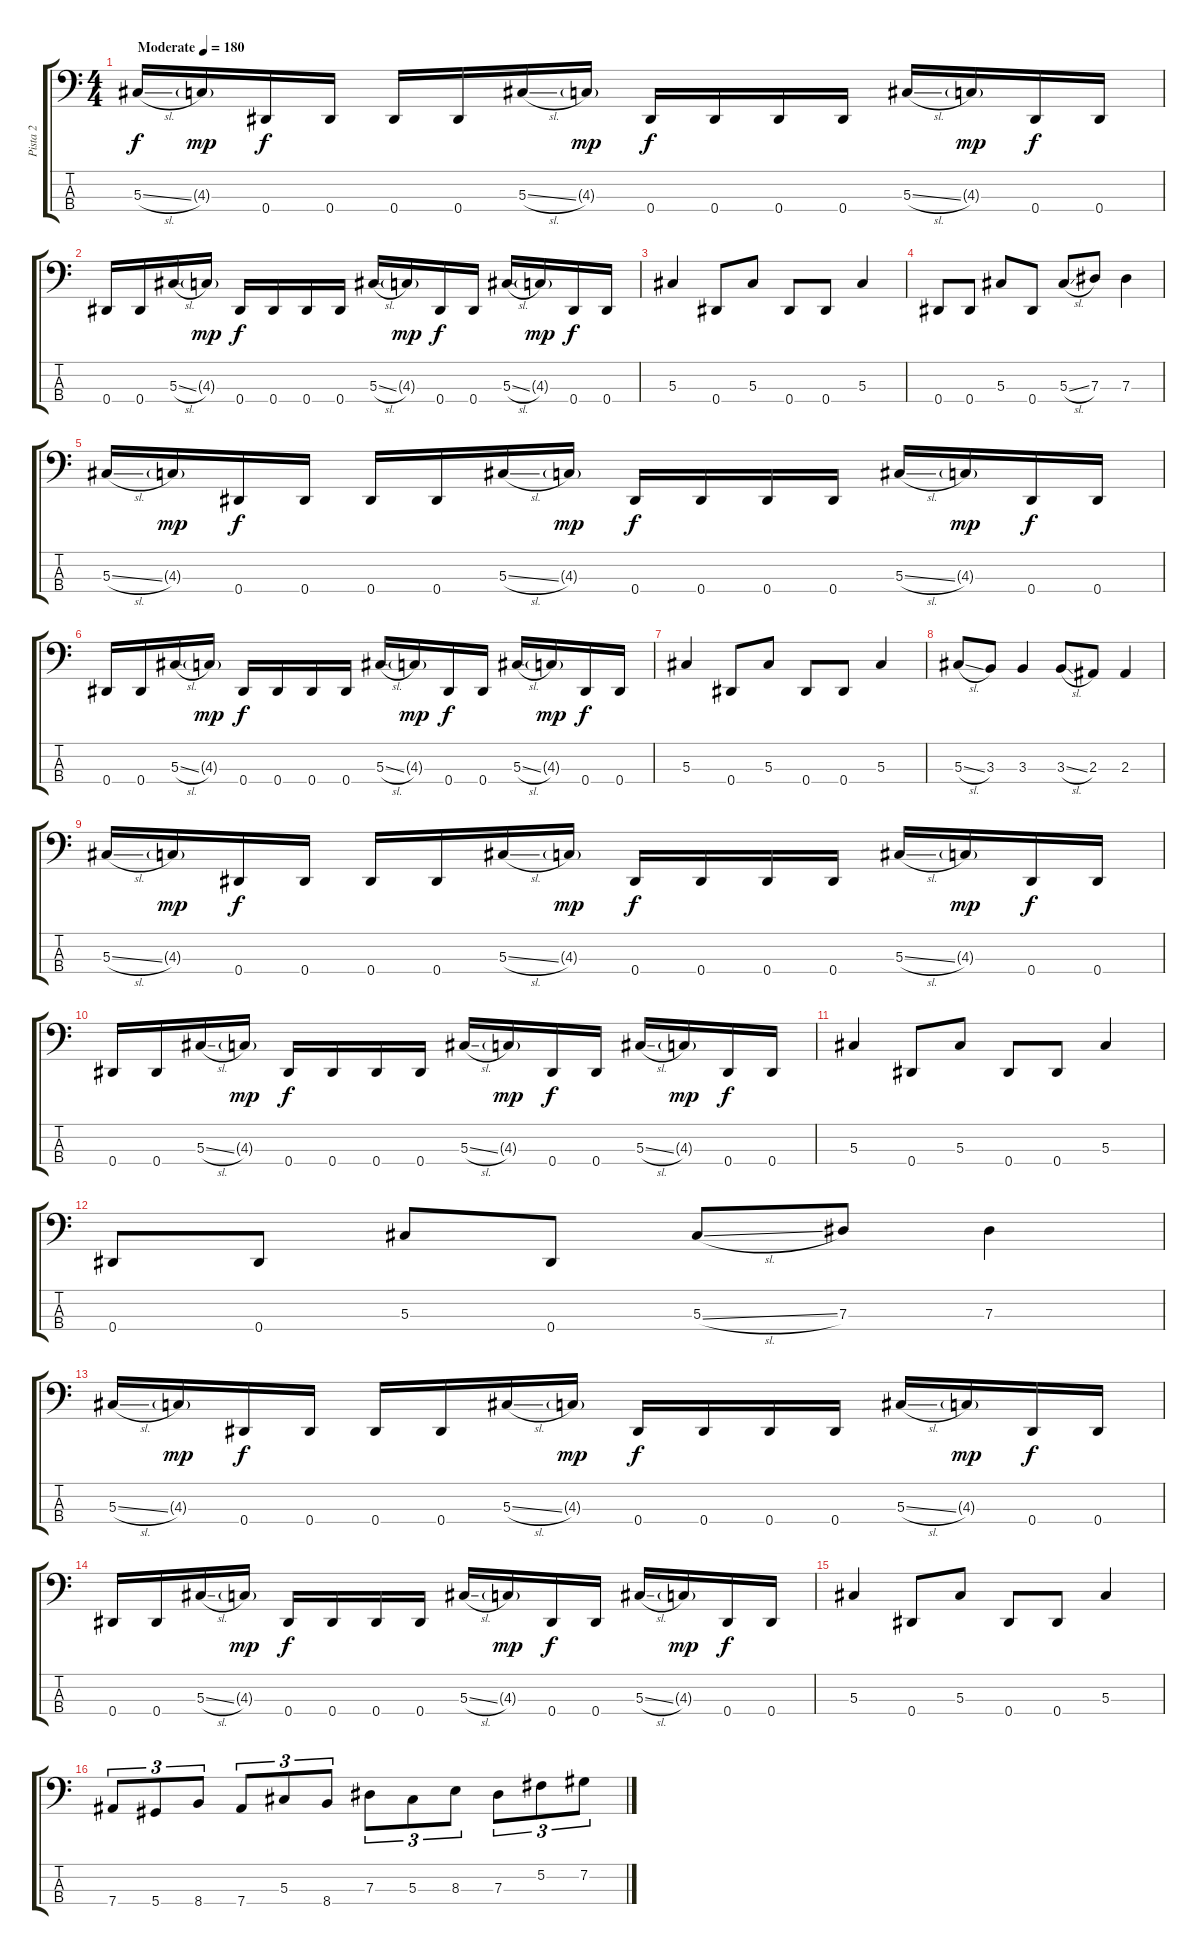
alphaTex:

\track ("Pista 2" "Pista 2") {instrument electricbassfinger}
\staff {score tabs}
\tuning (Gb2 Db2 Ab1 Eb1) {hide}
\ts (4 4)
\tempo (180 "Moderate")
\clef f4
\ks c
5.3{sl}.16{dy f instrument electricbassfinger} 4.3{g}.16{dy mp} 0.4.16{dy f} 0.4.16 0.4.16 0.4.16 5.3{sl}.16 4.3{g}.16{dy mp} 0.4.16{dy f} 0.4.16 0.4.16 0.4.16 5.3{sl}.16 4.3{g}.16{dy mp} 0.4.16{dy f} 0.4.16 |
0.4.16 0.4.16 5.3{sl}.16 4.3{g}.16{dy mp} 0.4.16{dy f} 0.4.16 0.4.16 0.4.16 5.3{sl}.16 4.3{g}.16{dy mp} 0.4.16{dy f} 0.4.16 5.3{sl}.16 4.3{g}.16{dy mp} 0.4.16{dy f} 0.4.16 |
5.3.4 0.4.8 5.3.8 0.4.8 0.4.8 5.3.4 |
0.4.8 0.4.8 5.3.8 0.4.8 5.3{sl}.8 7.3.8 7.3.4 |
5.3{sl}.16 4.3{g}.16{dy mp} 0.4.16{dy f} 0.4.16 0.4.16 0.4.16 5.3{sl}.16 4.3{g}.16{dy mp} 0.4.16{dy f} 0.4.16 0.4.16 0.4.16 5.3{sl}.16 4.3{g}.16{dy mp} 0.4.16{dy f} 0.4.16 |
0.4.16 0.4.16 5.3{sl}.16 4.3{g}.16{dy mp} 0.4.16{dy f} 0.4.16 0.4.16 0.4.16 5.3{sl}.16 4.3{g}.16{dy mp} 0.4.16{dy f} 0.4.16 5.3{sl}.16 4.3{g}.16{dy mp} 0.4.16{dy f} 0.4.16 |
5.3.4 0.4.8 5.3.8 0.4.8 0.4.8 5.3.4 |
5.3{sl}.8 3.3.8 3.3.4 3.3{sl}.8 2.3.8 2.3.4 |
5.3{sl}.16 4.3{g}.16{dy mp} 0.4.16{dy f} 0.4.16 0.4.16 0.4.16 5.3{sl}.16 4.3{g}.16{dy mp} 0.4.16{dy f} 0.4.16 0.4.16 0.4.16 5.3{sl}.16 4.3{g}.16{dy mp} 0.4.16{dy f} 0.4.16 |
0.4.16 0.4.16 5.3{sl}.16 4.3{g}.16{dy mp} 0.4.16{dy f} 0.4.16 0.4.16 0.4.16 5.3{sl}.16 4.3{g}.16{dy mp} 0.4.16{dy f} 0.4.16 5.3{sl}.16 4.3{g}.16{dy mp} 0.4.16{dy f} 0.4.16 |
5.3.4 0.4.8 5.3.8 0.4.8 0.4.8 5.3.4 |
0.4.8 0.4.8 5.3.8 0.4.8 5.3{sl}.8 7.3.8 7.3.4 |
5.3{sl}.16 4.3{g}.16{dy mp} 0.4.16{dy f} 0.4.16 0.4.16 0.4.16 5.3{sl}.16 4.3{g}.16{dy mp} 0.4.16{dy f} 0.4.16 0.4.16 0.4.16 5.3{sl}.16 4.3{g}.16{dy mp} 0.4.16{dy f} 0.4.16 |
0.4.16 0.4.16 5.3{sl}.16 4.3{g}.16{dy mp} 0.4.16{dy f} 0.4.16 0.4.16 0.4.16 5.3{sl}.16 4.3{g}.16{dy mp} 0.4.16{dy f} 0.4.16 5.3{sl}.16 4.3{g}.16{dy mp} 0.4.16{dy f} 0.4.16 |
5.3.4 0.4.8 5.3.8 0.4.8 0.4.8 5.3.4 |
7.4.8{tu (3 2)} 5.4.8{tu (3 2)} 8.4.8{tu (3 2)} 7.4.8{tu (3 2)} 5.3.8{tu (3 2)} 8.4.8{tu (3 2)} 7.3.8{tu (3 2)} 5.3.8{tu (3 2)} 8.3.8{tu (3 2)} 7.3.8{tu (3 2)} 5.2.8{tu (3 2)} 7.2.8{tu (3 2)}
